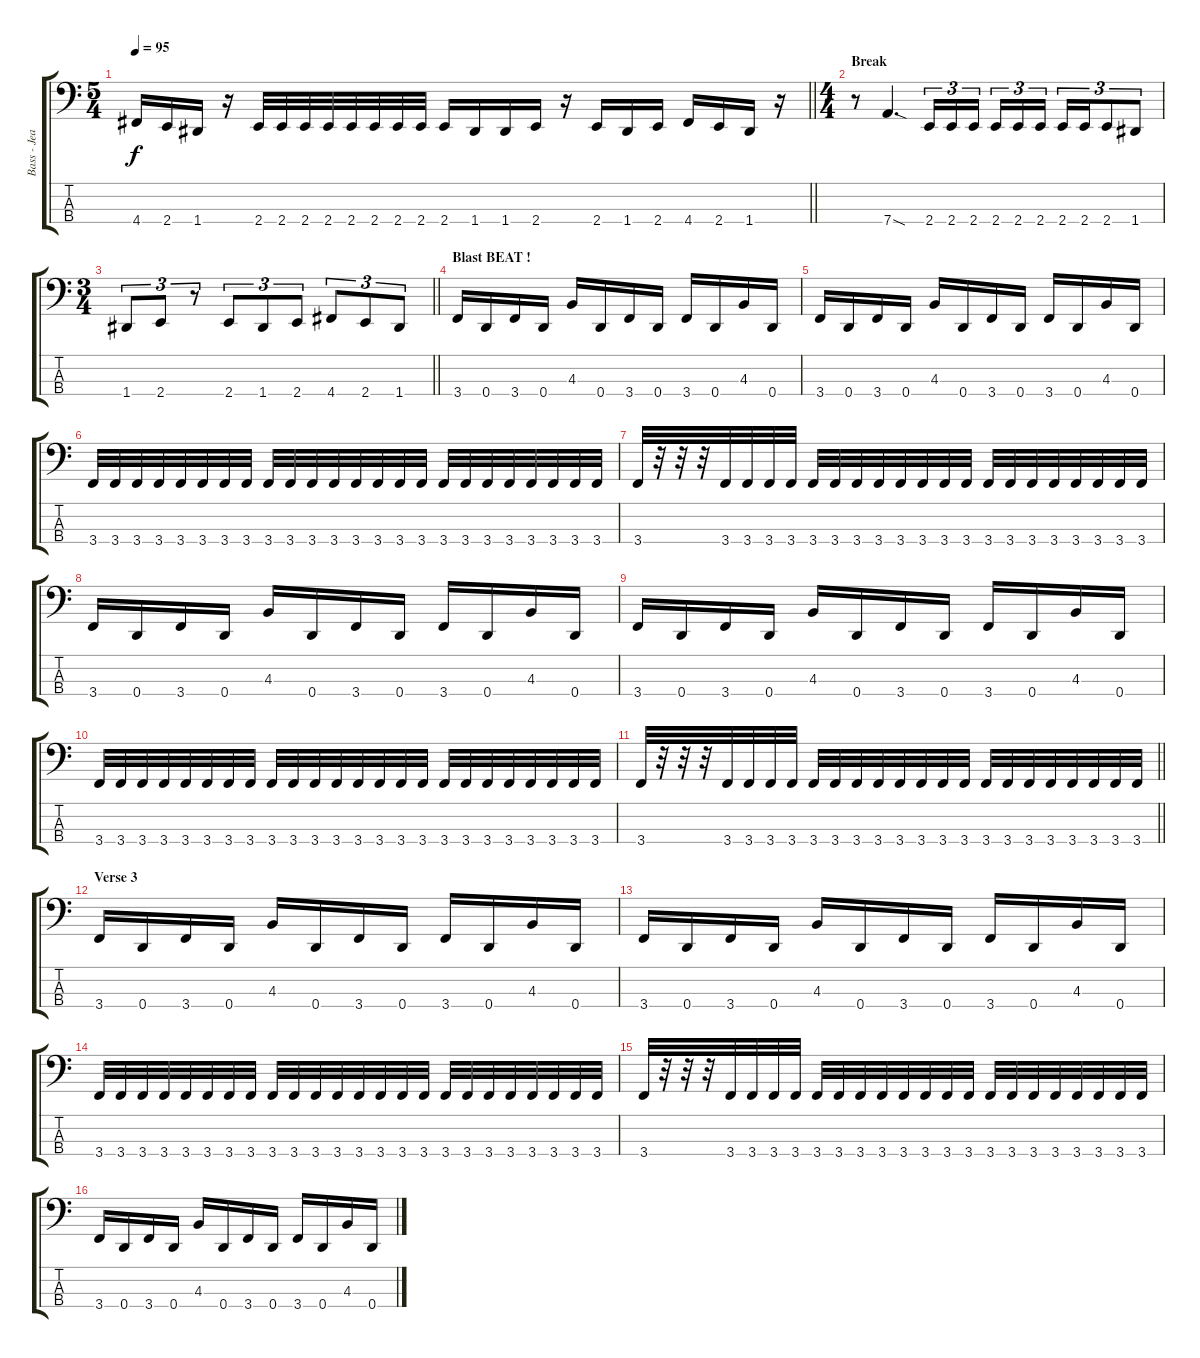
\track ("Bass - Jean Michel Labadie" "Bass - Jea") {instrument electricbasspick}
\staff {score tabs}
\tuning (F2 C2 G1 D1) {hide}
\ts (5 4)
\tempo 95
\clef f4
\barLineRight lightlight
\ks c
4.4.16{dy f} 2.4.16 1.4.16 r.16 2.4.32 2.4.32 2.4.32 2.4.32 2.4.32 2.4.32 2.4.32 2.4.32 2.4.16 1.4.16 1.4.16 2.4.16 r.16 2.4.16 1.4.16 2.4.16 4.4.16 2.4.16 1.4.16 r.16 |
\ts (4 4)
\section ("" "Break")
r.8 7.4{sod}.4{d} 2.4.16{tu (3 2)} 2.4.16{tu (3 2)} 2.4.16{tu (3 2) beam splitsecondary} 2.4.16{tu (3 2)} 2.4.16{tu (3 2)} 2.4.16{tu (3 2)} 2.4.16{tu (3 2)} 2.4.16{tu (3 2)} 2.4.8{tu (3 2)} 1.4.8{tu (3 2)} |
\ts (3 4)
\barLineRight lightlight
1.4.8{tu (3 2)} 2.4.8{tu (3 2)} r.8{tu (3 2)} 2.4.8{tu (3 2)} 1.4.8{tu (3 2)} 2.4.8{tu (3 2)} 4.4.8{tu (3 2)} 2.4.8{tu (3 2)} 1.4.8{tu (3 2)} |
\section ("" "Blast BEAT !")
3.4.16 0.4.16 3.4.16 0.4.16 4.3.16 0.4.16 3.4.16 0.4.16 3.4.16 0.4.16 4.3.16 0.4.16 |
3.4.16 0.4.16 3.4.16 0.4.16 4.3.16 0.4.16 3.4.16 0.4.16 3.4.16 0.4.16 4.3.16 0.4.16 |
3.4.32 3.4.32 3.4.32 3.4.32 3.4.32 3.4.32 3.4.32 3.4.32 3.4.32 3.4.32 3.4.32 3.4.32 3.4.32 3.4.32 3.4.32 3.4.32 3.4.32 3.4.32 3.4.32 3.4.32 3.4.32 3.4.32 3.4.32 3.4.32 |
3.4.32 r.32 r.32 r.32 3.4.32 3.4.32 3.4.32 3.4.32 3.4.32 3.4.32 3.4.32 3.4.32 3.4.32 3.4.32 3.4.32 3.4.32 3.4.32 3.4.32 3.4.32 3.4.32 3.4.32 3.4.32 3.4.32 3.4.32 |
3.4.16 0.4.16 3.4.16 0.4.16 4.3.16 0.4.16 3.4.16 0.4.16 3.4.16 0.4.16 4.3.16 0.4.16 |
3.4.16 0.4.16 3.4.16 0.4.16 4.3.16 0.4.16 3.4.16 0.4.16 3.4.16 0.4.16 4.3.16 0.4.16 |
3.4.32 3.4.32 3.4.32 3.4.32 3.4.32 3.4.32 3.4.32 3.4.32 3.4.32 3.4.32 3.4.32 3.4.32 3.4.32 3.4.32 3.4.32 3.4.32 3.4.32 3.4.32 3.4.32 3.4.32 3.4.32 3.4.32 3.4.32 3.4.32 |
\barLineRight lightlight
3.4.32 r.32 r.32 r.32 3.4.32 3.4.32 3.4.32 3.4.32 3.4.32 3.4.32 3.4.32 3.4.32 3.4.32 3.4.32 3.4.32 3.4.32 3.4.32 3.4.32 3.4.32 3.4.32 3.4.32 3.4.32 3.4.32 3.4.32 |
\section ("" "Verse 3")
3.4.16 0.4.16 3.4.16 0.4.16 4.3.16 0.4.16 3.4.16 0.4.16 3.4.16 0.4.16 4.3.16 0.4.16 |
3.4.16 0.4.16 3.4.16 0.4.16 4.3.16 0.4.16 3.4.16 0.4.16 3.4.16 0.4.16 4.3.16 0.4.16 |
3.4.32 3.4.32 3.4.32 3.4.32 3.4.32 3.4.32 3.4.32 3.4.32 3.4.32 3.4.32 3.4.32 3.4.32 3.4.32 3.4.32 3.4.32 3.4.32 3.4.32 3.4.32 3.4.32 3.4.32 3.4.32 3.4.32 3.4.32 3.4.32 |
3.4.32 r.32 r.32 r.32 3.4.32 3.4.32 3.4.32 3.4.32 3.4.32 3.4.32 3.4.32 3.4.32 3.4.32 3.4.32 3.4.32 3.4.32 3.4.32 3.4.32 3.4.32 3.4.32 3.4.32 3.4.32 3.4.32 3.4.32 |
3.4.16 0.4.16 3.4.16 0.4.16 4.3.16 0.4.16 3.4.16 0.4.16 3.4.16 0.4.16 4.3.16 0.4.16
